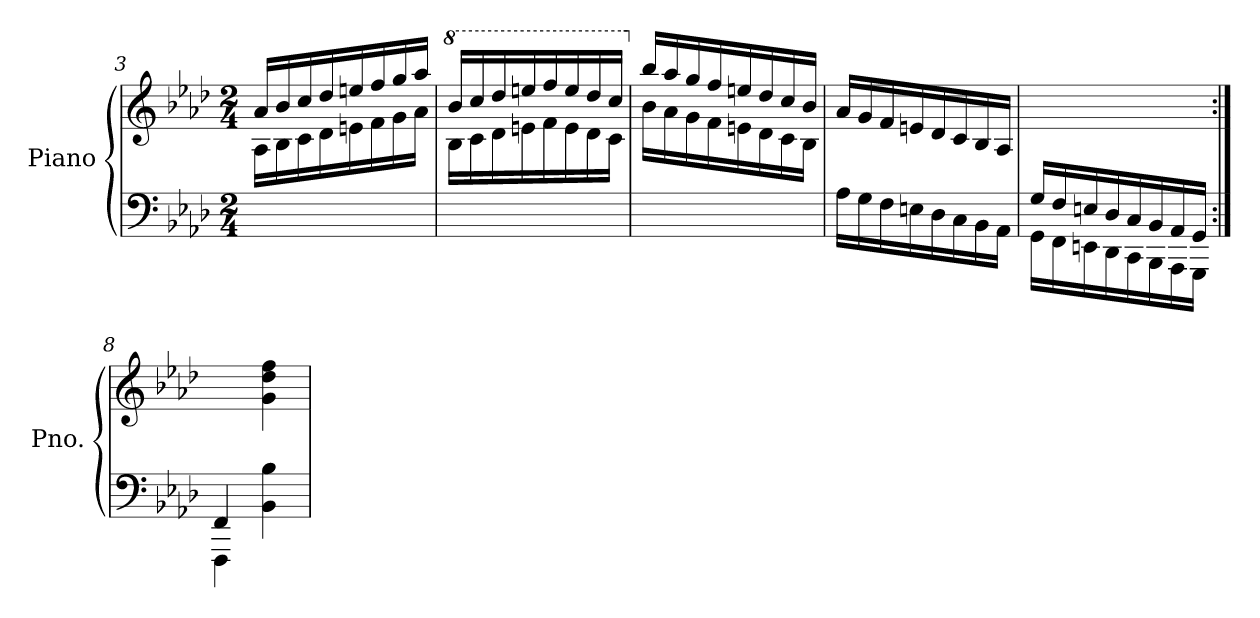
**kern	**kern
*part1	*part1
*staff2	*staff1
*I"Piano	*
*I'Pno.	*
*clefF4	*clefG2
*k[b-e-a-d-]	*k[b-e-a-d-]
*M2/4	*M2/4
=3	=3
*	*^
2ryy	16a-/LL	16A-\LL
.	16b-/	16B-\
.	16cc/	16c\
.	16dd-/	16d-\
.	16een/	16en\
.	16ff/	16f\
.	16gg/	16g\
.	16aa-/JJ	16a-\JJ
=4	=4	=4
*	*8va	*
*	*8va	*
2ryy	16bb-/LL	16b-\LL
.	16ccc/	16cc\
.	16ddd-/	16dd-\
.	16eeen/	16een\
.	16fff/	16ff\
.	16eee/	16ee\
.	16ddd-/	16dd-\
.	16ccc/JJ	16cc\JJ
!!LO:LB:g=z	!!
=5	=5	=5
*	*X8va	*
*	*X8va	*
2ryy	16bb-/LL	16b-\LL
.	16aa-/	16a-\
.	16gg/	16g\
.	16ff/	16f\
.	16een/	16en\
.	16dd-/	16d-\
.	16cc/	16c\
.	16b-/JJ	16B-\JJ
*	*v	*v
=6	=6
16A-\LL	16a-/LL
16G\	16g/
16F\	16f/
16En\	16en/
16D-\	16d-/
16C\	16c/
16BB-\	16B-/
16AA-\JJ	16A-/JJ
=7	=7
*^	*
16G/LL	16GG\LL	2ryy
16F/	16FF\	.
16En/	16EEn\	.
16D-/	16DD-\	.
16C/	16CC\	.
16BB-/	16BBB-\	.
16AA-/	16AAA-\	.
16GG/JJ	16GGG\JJ	.
=8:|!	=8:|!	=8:|!
4FF/	4FFF\	4ryy
4ryy	4BB-\ 4B-\	4g\ 4dd-\ 4ff\
*v	*v	*
=	=
*-	*-
